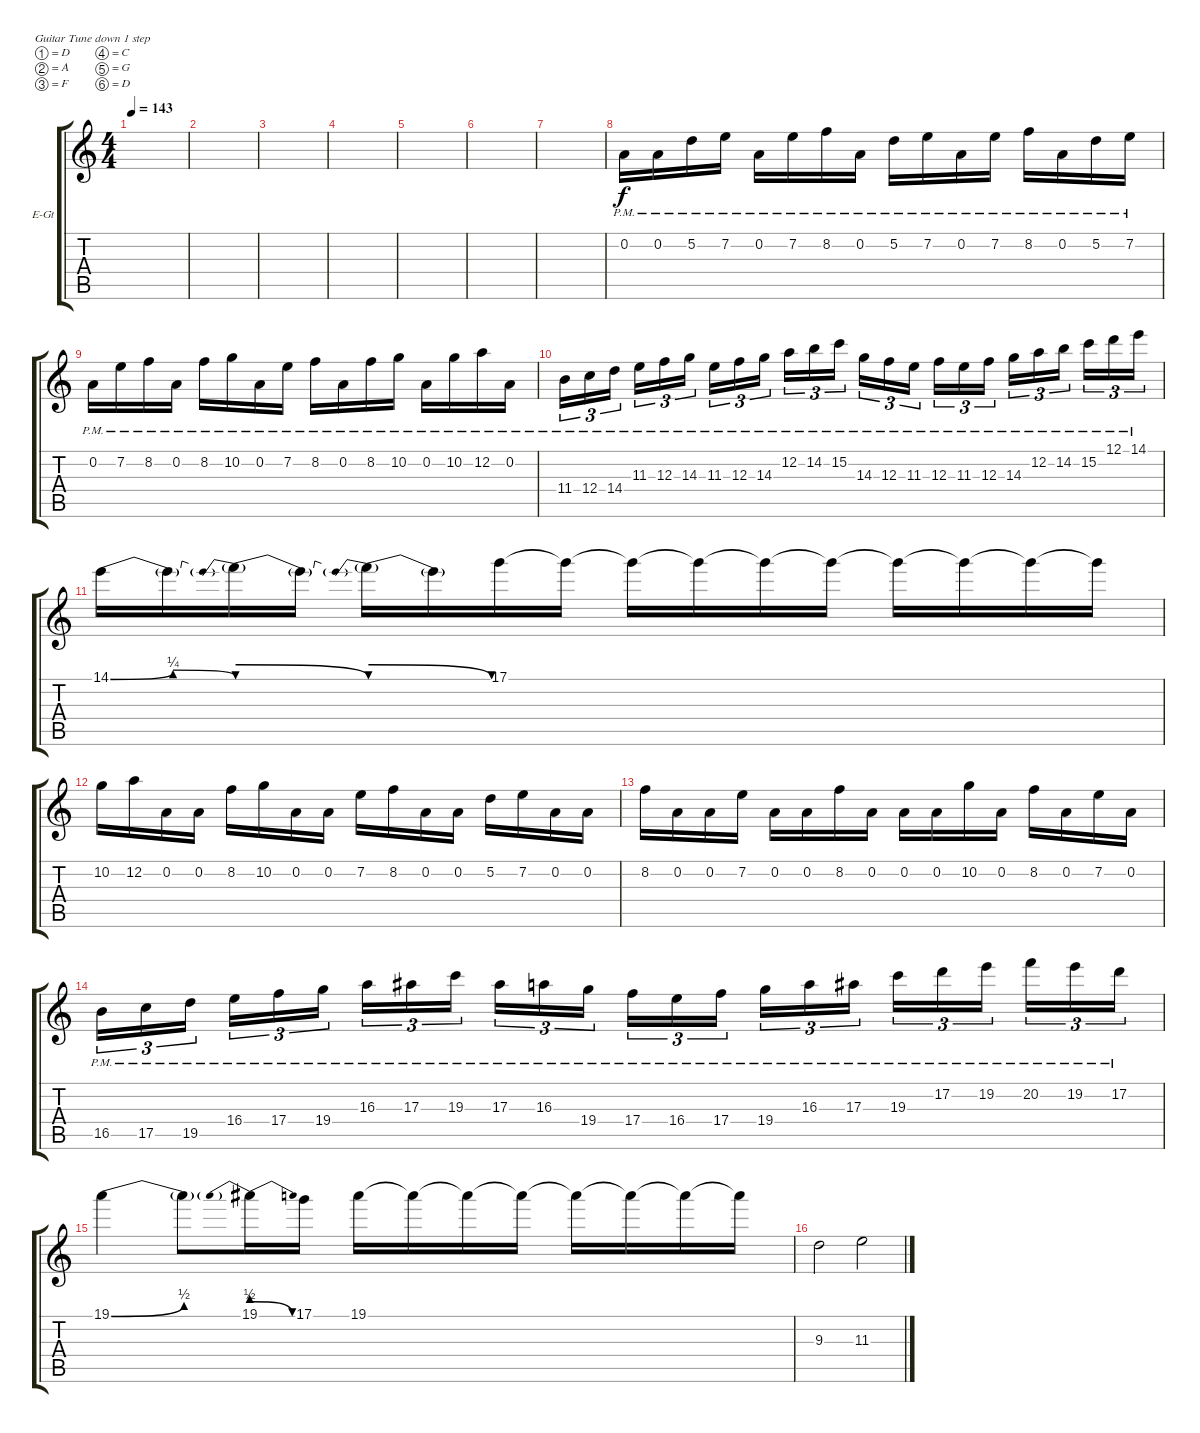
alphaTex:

\defaultSystemsLayout 4
\bracketExtendMode groupsimilarinstruments
\firstSystemTrackNameOrientation horizontal
\otherSystemsTrackNameOrientation horizontal
\track ("Electric Guitar" "E-Gt") {instrument distortionguitar}
\staff {score tabs}
\tuning (D4 A3 F3 C3 G2 D2)
\ts (4 4)
\tempo 143
\clef g2
\scale
0.333333
\ks c
|
\scale
0.333333 |
\scale
0.333333 |
\scale
0.333333 |
\scale
0.333333 |
\scale
0.333333 |
\scale
0.333333 |
\scale
0.333333 0.2{pm}.16 0.2{pm}.16 5.2{pm}.16 7.2{pm}.16 0.2{pm}.16 7.2{pm}.16 8.2{pm}.16 0.2{pm}.16 5.2{pm}.16 7.2{pm}.16 0.2{pm}.16 7.2{pm}.16 8.2{pm}.16 0.2{pm}.16 5.2{pm}.16 7.2{pm}.16 |
\scale
0.333333 0.2{pm}.16 7.2{pm}.16 8.2{pm}.16 0.2{pm}.16 8.2{pm}.16 10.2{pm}.16 0.2{pm}.16 7.2{pm}.16 8.2{pm}.16 0.2{pm}.16 8.2{pm}.16 10.2{pm}.16 0.2{pm}.16 10.2{pm}.16 12.2{pm}.16 0.2{pm}.16 |
\scale
0.333333 11.4{pm}.16{tu (3 2)} 12.4{pm}.16{tu (3 2)} 14.4{pm}.16{tu (3 2)} 11.3{pm}.16{tu (3 2)} 12.3{pm}.16{tu (3 2)} 14.3{pm}.16{tu (3 2)} 11.3{pm}.16{tu (3 2)} 12.3{pm}.16{tu (3 2)} 14.3{pm}.16{tu (3 2)} 12.2{pm}.16{tu (3 2)} 14.2{pm}.16{tu (3 2)} 15.2{pm}.16{tu (3 2)} 14.3{pm}.16{tu (3 2)} 12.3{pm}.16{tu (3 2)} 11.3{pm}.16{tu (3 2)} 12.3{pm}.16{tu (3 2)} 11.3{pm}.16{tu (3 2)} 12.3{pm}.16{tu (3 2)} 14.3{pm}.16{tu (3 2)} 12.2{pm}.16{tu (3 2)} 14.2{pm}.16{tu (3 2)} 15.2{pm}.16{tu (3 2)} 12.1{pm}.16{tu (3 2)} 14.1{pm}.16{tu (3 2)} |
\scale
0.333333 14.1{be (bendrelease 0 0 46.199999999999996 1 55.199999999999996 1 59.4 0)}.16 14.1{t}.16 14.1{be (prebendrelease 0 2 15 0) t}.16 14.1{t}.16 14.1{be (prebendrelease 0 2 15 0) t}.16 14.1{t}.16 17.1.16 17.1{t}.16 17.1{t}.16 17.1{t}.16 17.1{t}.16 17.1{t}.16 17.1{t}.16 17.1{t}.16 17.1{t}.16 17.1{t}.16 |
\scale
0.333333 10.2.16 12.2.16 0.2.16 0.2.16 8.2.16 10.2.16 0.2.16 0.2.16 7.2.16 8.2.16 0.2.16 0.2.16 5.2.16 7.2.16 0.2.16 0.2.16 |
\scale
0.333333 8.2.16 0.2.16 0.2.16 7.2.16 0.2.16 0.2.16 8.2.16 0.2.16 0.2.16 0.2.16 10.2.16 0.2.16 8.2.16 0.2.16 7.2.16 0.2.16 |
\scale
0.333333 16.5{pm}.16{tu (3 2)} 17.5{pm}.16{tu (3 2)} 19.5{pm}.16{tu (3 2)} 16.4{pm}.16{tu (3 2)} 17.4{pm}.16{tu (3 2)} 19.4{pm}.16{tu (3 2)} 16.3{pm}.16{tu (3 2)} 17.3{pm}.16{tu (3 2)} 19.3{pm}.16{tu (3 2)} 17.3{pm}.16{tu (3 2)} 16.3{pm}.16{tu (3 2)} 19.4{pm}.16{tu (3 2)} 17.4{pm}.16{tu (3 2)} 16.4{pm}.16{tu (3 2)} 17.4{pm}.16{tu (3 2)} 19.4{pm}.16{tu (3 2)} 16.3{pm}.16{tu (3 2)} 17.3{pm}.16{tu (3 2)} 19.3{pm}.16{tu (3 2)} 17.2{pm}.16{tu (3 2)} 19.2{pm}.16{tu (3 2)} 20.2{pm}.16{tu (3 2)} 19.2{pm}.16{tu (3 2)} 17.2{pm}.16{tu (3 2)} |
\scale
0.333333 19.1{be (bend 0 0 15.6 2)}.4 19.1{be (hold 0 0 60 0) t}.8 19.1{be (prebendrelease 0 2 15 0)}.16 17.1.16 19.1.16 19.1{t}.16 19.1{t}.16 19.1{t}.16 19.1{t}.16 19.1{t}.16 19.1{t}.16 19.1{t}.16 |
\scale
0.333333 9.3.2 11.3.2
